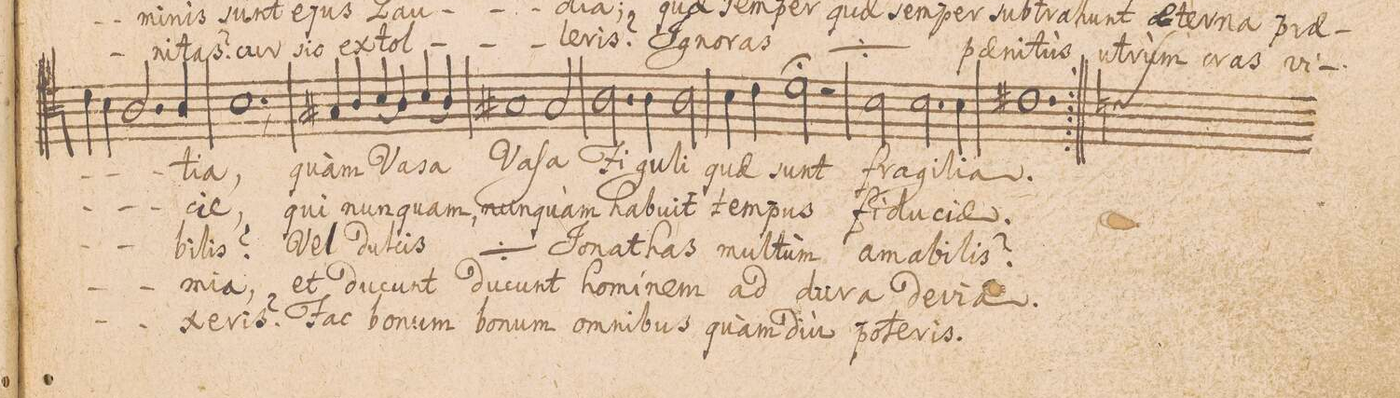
**kern	**text	**text	**text	**text	**text
*I"TENOR.	*	*	*	*	*
*clefC4	*	*	*	*	*
*k[]	*	*	*	*	*
*M3/2	*	*	*	*	*
=20	=20	=20	=20	=20	=20
4c\	.	.	.	.	.
4B\	.	.	.	.	.
2.A/	.	.	.	.	.
4A/	-ti-	-ci-	-bi-	-mi-	-xe-
=21	=21	=21	=21	=21	=21
1.B,	-a,	-e,	-lis?	-a,	-ris?
=22	=22	=22	=22	=22	=22
4G#X/	quàm	qui	Vel	et	Fac
4A/	.	.	.	.	.
(4B/	Va-	nun-	dul-	du-	bo-
4A/)	.	.	.	.	.
(4B/	-sa	-quam	-cis	-cunt	-num
4A/)	.	.	.	.	.
=23	=23	=23	=23	=23	=23
*	*	*	*ij	*	*
1G#X	Va-	nun-	dul-	du-	bo-
2G#/	-ſa	-quàm	-cis	-cunt	-num
*	*	*	*Xij	*	*
=24	=24	=24	=24	=24	=24
2.A\	Fi-	ha-	Jo-	ho-	om-
4A\	-gu-	-bu-	-na-	-mi-	-ni-
2A\	-li	-it	-thas	-nem	-bus
=25	=25	=25	=25	=25	=25
4B\	quae	tem-	mul-	ad	quàm
4c\	.	.	.	.	.
2d;\	sunt	-pus	-tùm	dura	diù
2rc	.	.	.	.	.
=26	=26	=26	=26	=26	=26
2B\	fra-	fi-	a-	de-	po-
2.B\	-gi-	-du-	-ma-	.	.
4B\	-li-	-ci-	-bi-	-vi-	-te-
=27	=27	=27	=27	=27	=27
*custos:cn	*	*	*	*	*
1.c#X	-a.	-ae.	-lis?	-a.	-ris.
=:|!	=:|!	=:|!	=:|!	=:|!	=:|!
*-	*-	*-	*-	*-	*-
